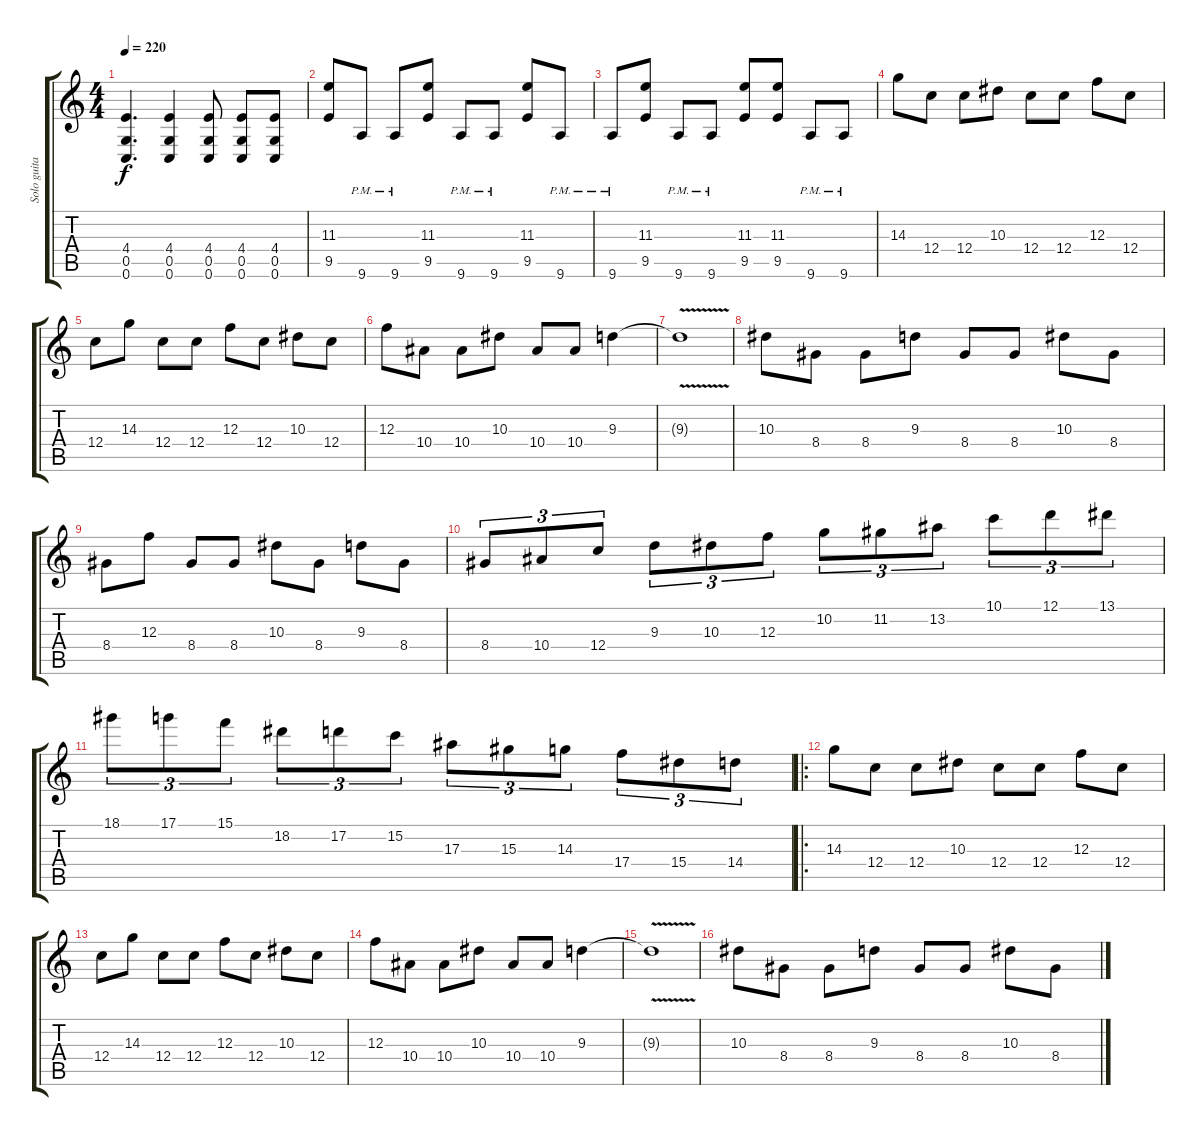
\track ("Solo guitar" "Solo guita") {instrument distortionguitar}
\staff {score tabs}
\tuning (D4 A3 F3 C3 G2 C2) {hide}
\ts (4 4)
\tempo 220
\clef g2
\ks c
(4.4 0.5 0.6).4{d dy f} (4.4 0.5 0.6).4 (4.4 0.5 0.6).8 (4.4 0.5 0.6).8 (4.4 0.5 0.6).8 |
(11.3 9.5).8 9.6{pm}.8 9.6{pm}.8 (11.3 9.5).8 9.6{pm}.8 9.6{pm}.8 (11.3 9.5).8 9.6{pm}.8 |
9.6{pm}.8 (11.3 9.5).8 9.6{pm}.8 9.6{pm}.8 (11.3 9.5).8 (11.3 9.5).8 9.6{pm}.8 9.6{pm}.8 |
14.3.8 12.4.8 12.4.8 10.3.8 12.4.8 12.4.8 12.3.8 12.4.8 |
12.4.8 14.3.8 12.4.8 12.4.8 12.3.8 12.4.8 10.3.8 12.4.8 |
12.3.8 10.4.8 10.4.8 10.3.8 10.4.8 10.4.8 9.3.4 |
9.3{v t}.1 |
10.3.8 8.4.8 8.4.8 9.3.8 8.4.8 8.4.8 10.3.8 8.4.8 |
8.4.8 12.3.8 8.4.8 8.4.8 10.3.8 8.4.8 9.3.8 8.4.8 |
8.4.8{tu (3 2)} 10.4.8{tu (3 2)} 12.4.8{tu (3 2)} 9.3.8{tu (3 2)} 10.3.8{tu (3 2)} 12.3.8{tu (3 2)} 10.2.8{tu (3 2)} 11.2.8{tu (3 2)} 13.2.8{tu (3 2)} 10.1.8{tu (3 2)} 12.1.8{tu (3 2)} 13.1.8{tu (3 2)} |
18.1.8{tu (3 2)} 17.1.8{tu (3 2)} 15.1.8{tu (3 2)} 18.2.8{tu (3 2)} 17.2.8{tu (3 2)} 15.2.8{tu (3 2)} 17.3.8{tu (3 2)} 15.3.8{tu (3 2)} 14.3.8{tu (3 2)} 17.4.8{tu (3 2)} 15.4.8{tu (3 2)} 14.4.8{tu (3 2)} |
\ro
14.3.8 12.4.8 12.4.8 10.3.8 12.4.8 12.4.8 12.3.8 12.4.8 |
12.4.8 14.3.8 12.4.8 12.4.8 12.3.8 12.4.8 10.3.8 12.4.8 |
12.3.8 10.4.8 10.4.8 10.3.8 10.4.8 10.4.8 9.3.4 |
9.3{v t}.1 |
10.3.8 8.4.8 8.4.8 9.3.8 8.4.8 8.4.8 10.3.8 8.4.8
